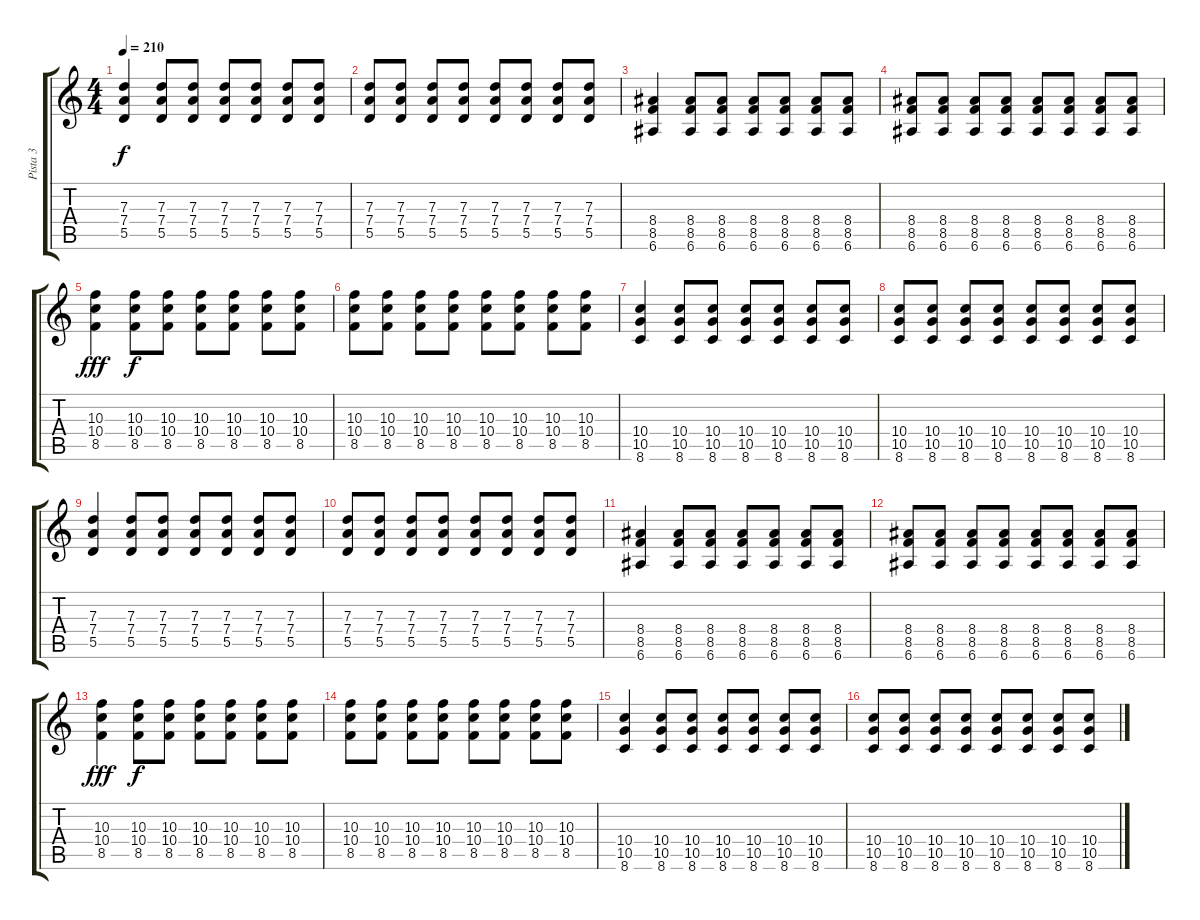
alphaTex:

\track ("Pista 3" "Pista 3") {instrument distortionguitar}
\staff {score tabs}
\tuning (E4 B3 G3 D3 A2 E2) {hide}
\ts (4 4)
\tempo 210
\clef g2
\ks c
(7.3 7.4 5.5).4{dy f} (7.3 7.4 5.5).8 (7.3 7.4 5.5).8 (7.3 7.4 5.5).8 (7.3 7.4 5.5).8 (7.3 7.4 5.5).8 (7.3 7.4 5.5).8 |
(7.3 7.4 5.5).8 (7.3 7.4 5.5).8 (7.3 7.4 5.5).8 (7.3 7.4 5.5).8 (7.3 7.4 5.5).8 (7.3 7.4 5.5).8 (7.3 7.4 5.5).8 (7.3 7.4 5.5).8 |
(8.4 8.5 6.6).4 (8.4 8.5 6.6).8 (8.4 8.5 6.6).8 (8.4 8.5 6.6).8 (8.4 8.5 6.6).8 (8.4 8.5 6.6).8 (8.4 8.5 6.6).8 |
(8.4 8.5 6.6).8 (8.4 8.5 6.6).8 (8.4 8.5 6.6).8 (8.4 8.5 6.6).8 (8.4 8.5 6.6).8 (8.4 8.5 6.6).8 (8.4 8.5 6.6).8 (8.4 8.5 6.6).8 |
(10.3 10.4 8.5).4{dy fff} (10.3 10.4 8.5).8{dy f} (10.3 10.4 8.5).8 (10.3 10.4 8.5).8 (10.3 10.4 8.5).8 (10.3 10.4 8.5).8 (10.3 10.4 8.5).8 |
(10.3 10.4 8.5).8 (10.3 10.4 8.5).8 (10.3 10.4 8.5).8 (10.3 10.4 8.5).8 (10.3 10.4 8.5).8 (10.3 10.4 8.5).8 (10.3 10.4 8.5).8 (10.3 10.4 8.5).8 |
(10.4 10.5 8.6).4 (10.4 10.5 8.6).8 (10.4 10.5 8.6).8 (10.4 10.5 8.6).8 (10.4 10.5 8.6).8 (10.4 10.5 8.6).8 (10.4 10.5 8.6).8 |
(10.4 10.5 8.6).8 (10.4 10.5 8.6).8 (10.4 10.5 8.6).8 (10.4 10.5 8.6).8 (10.4 10.5 8.6).8 (10.4 10.5 8.6).8 (10.4 10.5 8.6).8 (10.4 10.5 8.6).8 |
(7.3 7.4 5.5).4 (7.3 7.4 5.5).8 (7.3 7.4 5.5).8 (7.3 7.4 5.5).8 (7.3 7.4 5.5).8 (7.3 7.4 5.5).8 (7.3 7.4 5.5).8 |
(7.3 7.4 5.5).8 (7.3 7.4 5.5).8 (7.3 7.4 5.5).8 (7.3 7.4 5.5).8 (7.3 7.4 5.5).8 (7.3 7.4 5.5).8 (7.3 7.4 5.5).8 (7.3 7.4 5.5).8 |
(8.4 8.5 6.6).4 (8.4 8.5 6.6).8 (8.4 8.5 6.6).8 (8.4 8.5 6.6).8 (8.4 8.5 6.6).8 (8.4 8.5 6.6).8 (8.4 8.5 6.6).8 |
(8.4 8.5 6.6).8 (8.4 8.5 6.6).8 (8.4 8.5 6.6).8 (8.4 8.5 6.6).8 (8.4 8.5 6.6).8 (8.4 8.5 6.6).8 (8.4 8.5 6.6).8 (8.4 8.5 6.6).8 |
(10.3 10.4 8.5).4{dy fff} (10.3 10.4 8.5).8{dy f} (10.3 10.4 8.5).8 (10.3 10.4 8.5).8 (10.3 10.4 8.5).8 (10.3 10.4 8.5).8 (10.3 10.4 8.5).8 |
(10.3 10.4 8.5).8 (10.3 10.4 8.5).8 (10.3 10.4 8.5).8 (10.3 10.4 8.5).8 (10.3 10.4 8.5).8 (10.3 10.4 8.5).8 (10.3 10.4 8.5).8 (10.3 10.4 8.5).8 |
(10.4 10.5 8.6).4 (10.4 10.5 8.6).8 (10.4 10.5 8.6).8 (10.4 10.5 8.6).8 (10.4 10.5 8.6).8 (10.4 10.5 8.6).8 (10.4 10.5 8.6).8 |
(10.4 10.5 8.6).8 (10.4 10.5 8.6).8 (10.4 10.5 8.6).8 (10.4 10.5 8.6).8 (10.4 10.5 8.6).8 (10.4 10.5 8.6).8 (10.4 10.5 8.6).8 (10.4 10.5 8.6).8
